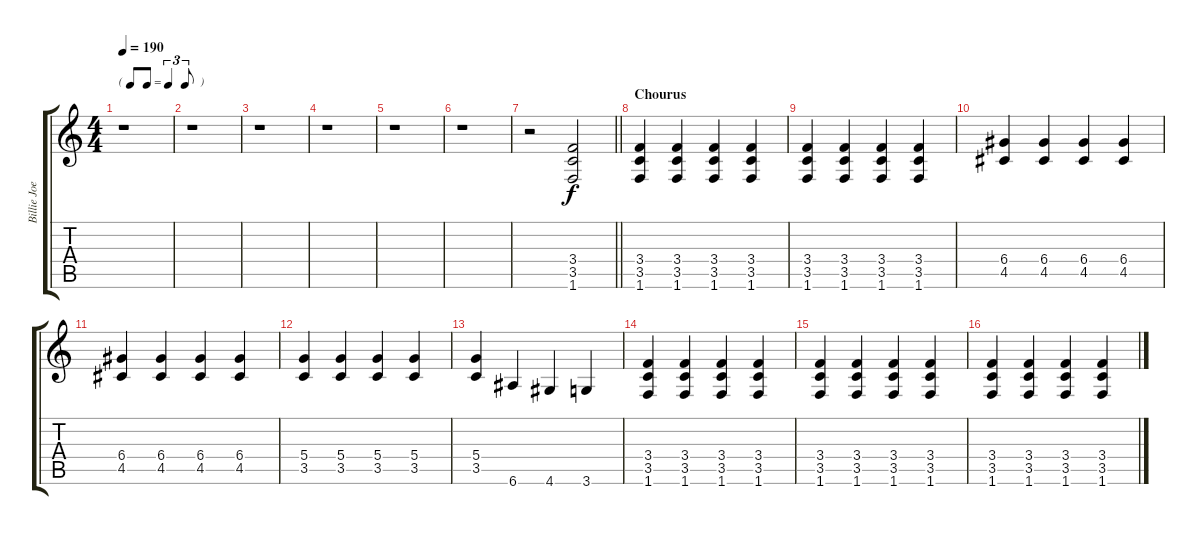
\track ("Billie Joe" "Billie Joe") {instrument distortionguitar}
\staff {score tabs}
\tuning (E4 B3 G3 D3 A2 E2) {hide}
\ts (4 4)
\tf triplet8th
\tempo 190
\clef g2
\ks c
r.1{dy f} |
r.1 |
r.1 |
r.1 |
r.1 |
r.1 |
\barLineRight lightlight
r.2 (3.4 3.5 1.6).2 |
\section ("" "Chourus")
(3.4 3.5 1.6).4 (3.4 3.5 1.6).4 (3.4 3.5 1.6).4 (3.4 3.5 1.6).4 |
(3.4 3.5 1.6).4 (3.4 3.5 1.6).4 (3.4 3.5 1.6).4 (3.4 3.5 1.6).4 |
(6.4 4.5).4 (6.4 4.5).4 (6.4 4.5).4 (6.4 4.5).4 |
(6.4 4.5).4 (6.4 4.5).4 (6.4 4.5).4 (6.4 4.5).4 |
(5.4 3.5).4 (5.4 3.5).4 (5.4 3.5).4 (5.4 3.5).4 |
(5.4 3.5).4 6.6.4 4.6.4 3.6.4 |
(3.4 3.5 1.6).4 (3.4 3.5 1.6).4 (3.4 3.5 1.6).4 (3.4 3.5 1.6).4 |
(3.4 3.5 1.6).4 (3.4 3.5 1.6).4 (3.4 3.5 1.6).4 (3.4 3.5 1.6).4 |
(3.4 3.5 1.6).4 (3.4 3.5 1.6).4 (3.4 3.5 1.6).4 (3.4 3.5 1.6).4
